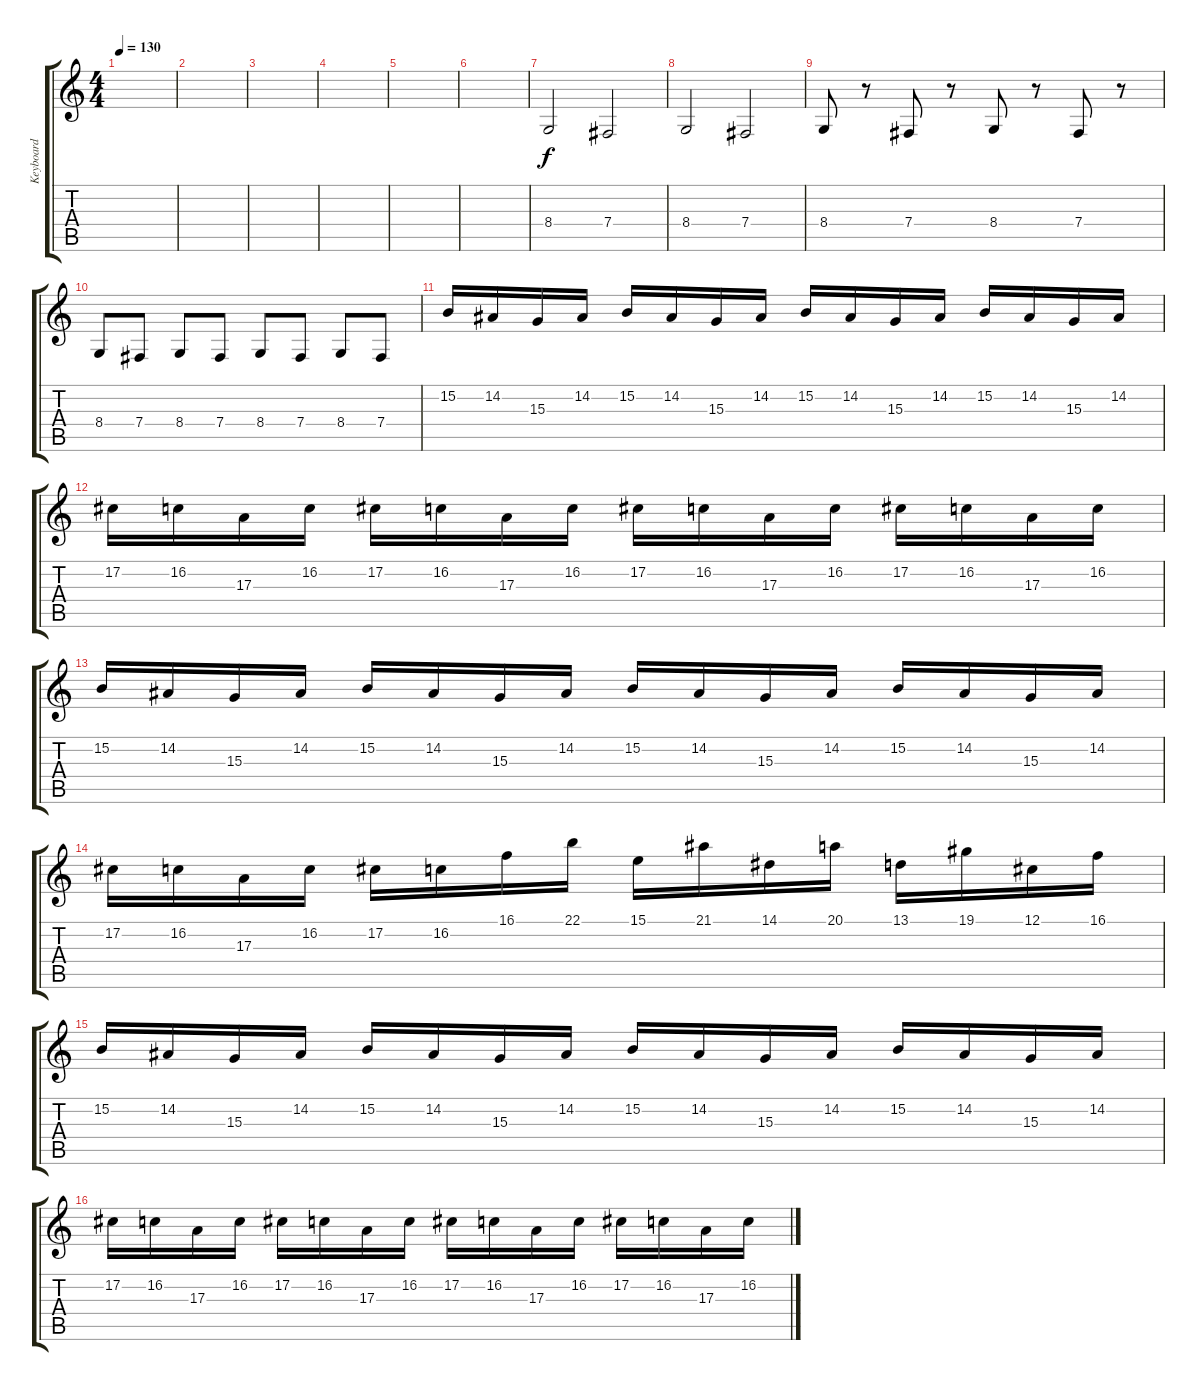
\track ("Keyboard" "Keyboard") {instrument stringensemble1}
\staff {score tabs}
\tuning (Db4 Ab3 E3 B2 Gb2 Db2) {hide}
\ts (4 4)
\tempo 130
\clef g2
\ks c
|
|
|
|
|
|
8.4.2 7.4.2 |
8.4.2 7.4.2 |
8.4.8 r.8 7.4.8 r.8 8.4.8 r.8 7.4.8 r.8 |
8.4.8 7.4.8 8.4.8 7.4.8 8.4.8 7.4.8 8.4.8 7.4.8 |
15.2.16 14.2.16 15.3.16 14.2.16 15.2.16 14.2.16 15.3.16 14.2.16 15.2.16 14.2.16 15.3.16 14.2.16 15.2.16 14.2.16 15.3.16 14.2.16 |
17.2.16 16.2.16 17.3.16 16.2.16 17.2.16 16.2.16 17.3.16 16.2.16 17.2.16 16.2.16 17.3.16 16.2.16 17.2.16 16.2.16 17.3.16 16.2.16 |
15.2.16 14.2.16 15.3.16 14.2.16 15.2.16 14.2.16 15.3.16 14.2.16 15.2.16 14.2.16 15.3.16 14.2.16 15.2.16 14.2.16 15.3.16 14.2.16 |
17.2.16 16.2.16 17.3.16 16.2.16 17.2.16 16.2.16 16.1.16 22.1.16 15.1.16 21.1.16 14.1.16 20.1.16 13.1.16 19.1.16 12.1.16 16.1.16 |
15.2.16 14.2.16 15.3.16 14.2.16 15.2.16 14.2.16 15.3.16 14.2.16 15.2.16 14.2.16 15.3.16 14.2.16 15.2.16 14.2.16 15.3.16 14.2.16 |
17.2.16 16.2.16 17.3.16 16.2.16 17.2.16 16.2.16 17.3.16 16.2.16 17.2.16 16.2.16 17.3.16 16.2.16 17.2.16 16.2.16 17.3.16 16.2.16
